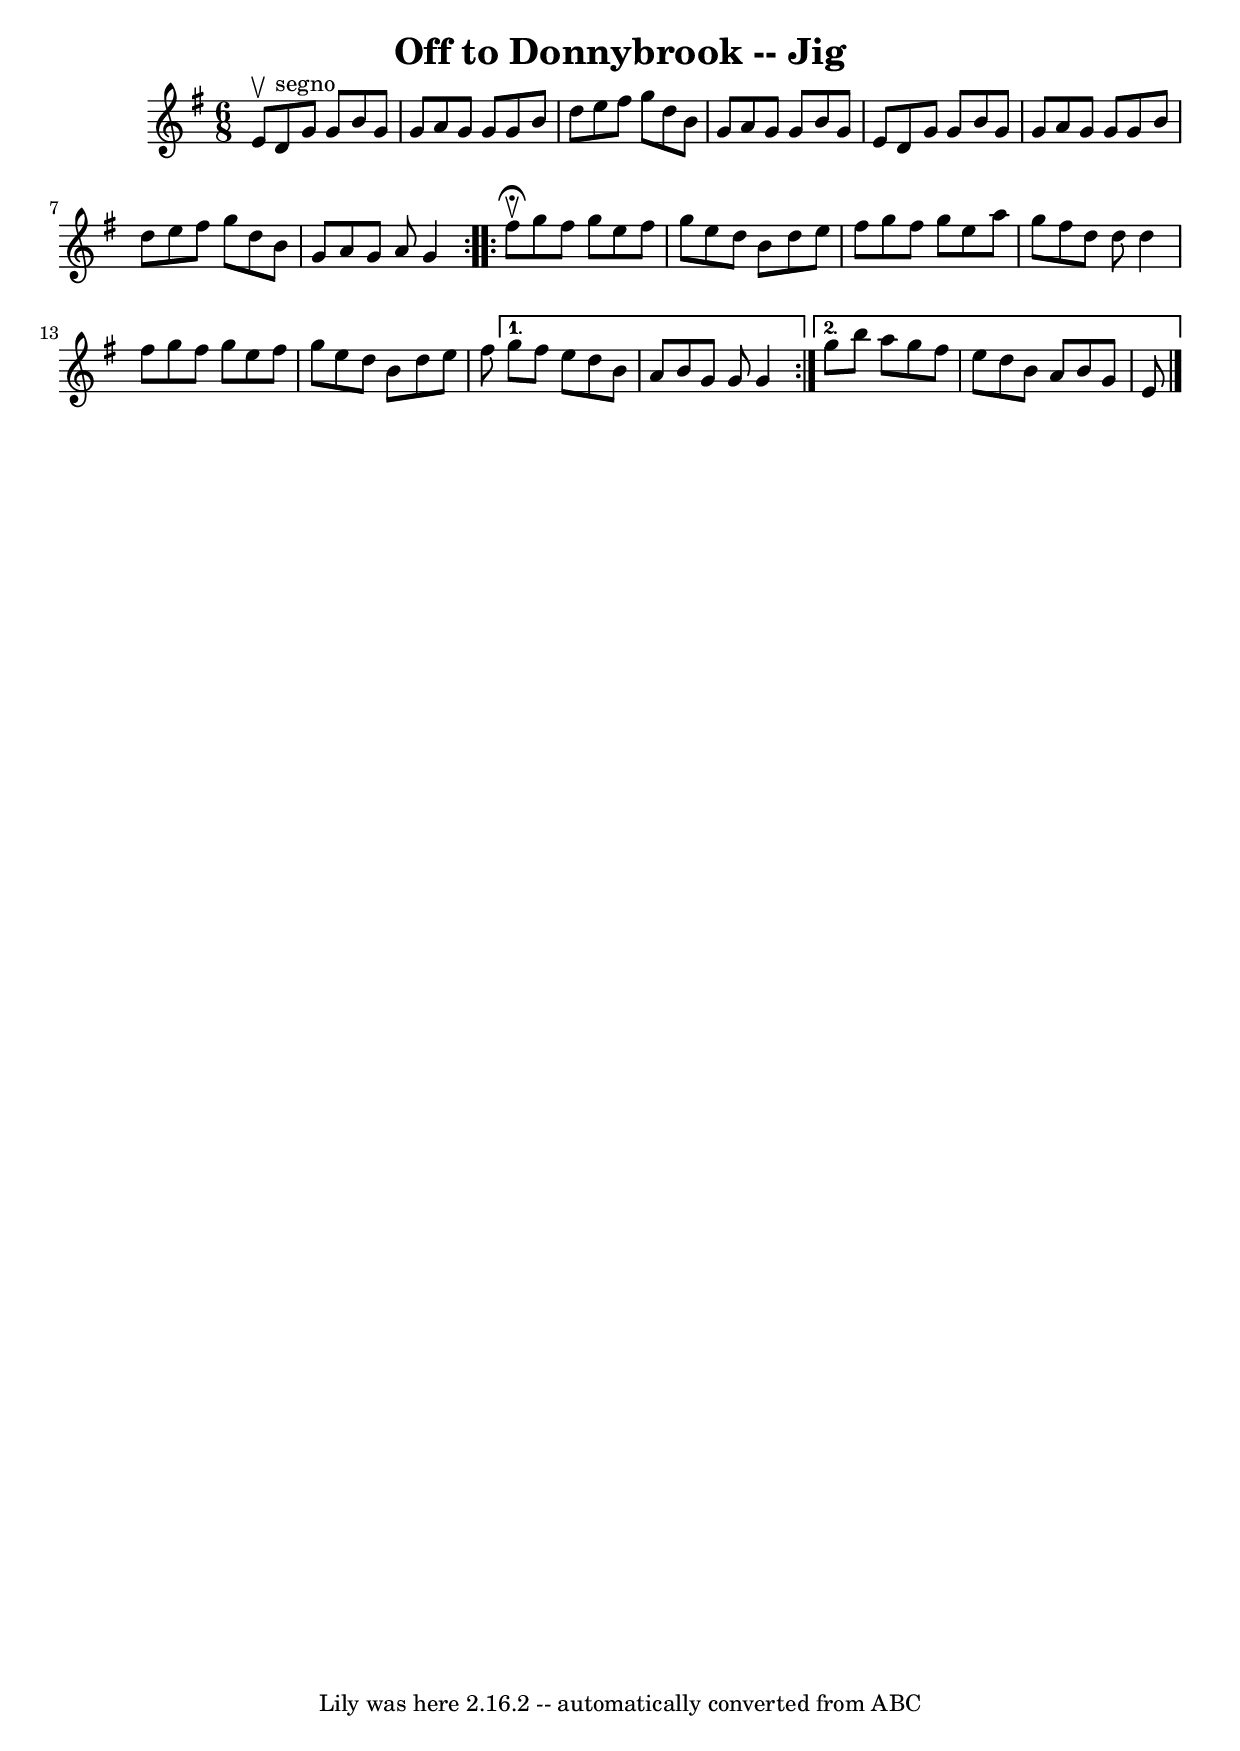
\version "2.7.40"
\include "Mammoth.ily"
\header {
	%% book = "Ryan's Mammoth Collection"
	crossRefNumber = "1"
	footnotes = ""
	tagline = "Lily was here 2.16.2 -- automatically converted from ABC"
	title = "Off to Donnybrook -- Jig"
}
voicedefault =  {


\repeat volta 2 {
\time 6/8 \key g \major e'8^\upbow |
 d'8^"segno" g'8 g'8    
b'8 g'8 g'8  |
 a'8 g'8 g'8 g'8 b'8 d''8  |
 
 e''8 fis''8 g''8 d''8 b'8 g'8  |
 a'8 g'8 g'8    
b'8 g'8 e'8  |
 d'8 g'8 g'8 b'8 g'8 g'8  
|
 a'8 g'8 g'8 g'8 b'8 d''8  |
 e''8 fis''8   
 g''8 d''8 b'8 g'8  |
 a'8 g'8 a'8 g'4    
} \repeat volta 2 { fis''8^\fermata^\upbow |
 g''8 fis''8    
g''8 e''8 fis''8 g''8  |
 e''8 d''8 b'8 d''8 e''8  
 fis''8  |
 g''8 fis''8 g''8 e''8 a''8 g''8  |
   
fis''8 d''8 d''8 d''4 fis''8  |
 g''8 fis''8 g''8   
 e''8 fis''8 g''8  |
 e''8 d''8 b'8 d''8 e''8    
fis''8  } \alternative{{ g''8 fis''8 e''8 d''8 b'8 a'8  
|
 b'8 g'8 g'8 g'4  } { g''8 b''8 a''8 g''8    
fis''8 e''8  |
 d''8 b'8 a'8 b'8 g'8 e'8      
\bar "|."   }}
}

\score{
    <<

	\context Staff="default"
	{
	    \voicedefault 
	}

    >>
	\layout {
	}
	\midi {}
}
